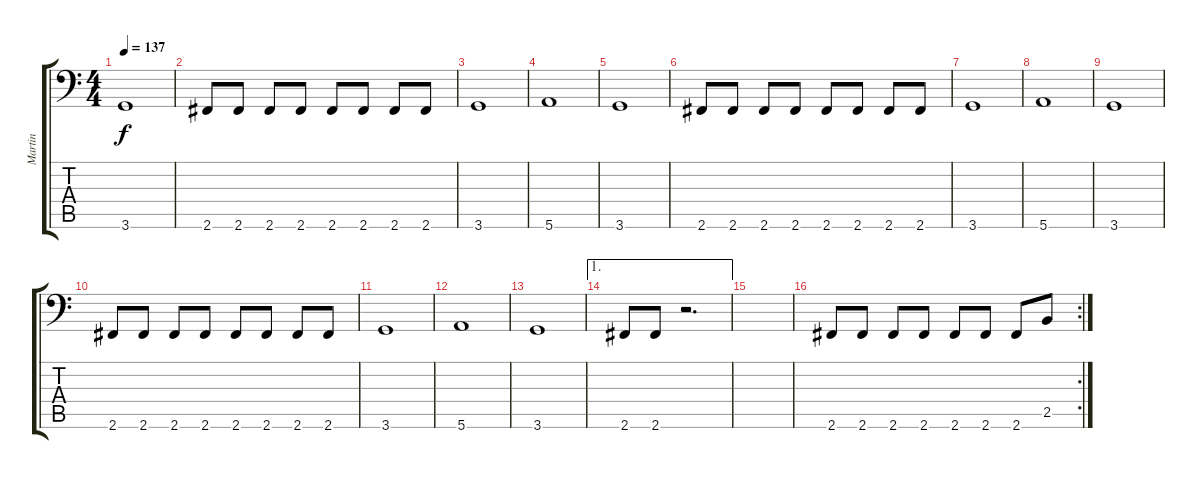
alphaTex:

\track ("Martin" "Martin") {instrument electricbasspick}
\staff {score tabs}
\tuning (E3 B2 G2 D2 A1 E1) {hide}
\ts (4 4)
\tempo 137
\clef f4
\ks c
3.6.1{dy f} |
2.6.8 2.6.8 2.6.8 2.6.8 2.6.8 2.6.8 2.6.8 2.6.8 |
3.6.1 |
5.6.1 |
3.6.1 |
2.6.8 2.6.8 2.6.8 2.6.8 2.6.8 2.6.8 2.6.8 2.6.8 |
3.6.1 |
5.6.1 |
3.6.1 |
2.6.8 2.6.8 2.6.8 2.6.8 2.6.8 2.6.8 2.6.8 2.6.8 |
3.6.1 |
5.6.1 |
3.6.1 |
\ae 1
2.6.8 2.6.8 r.2{d} |
|
\rc 2
2.6.8 2.6.8 2.6.8 2.6.8 2.6.8 2.6.8 2.6.8 2.5.8
